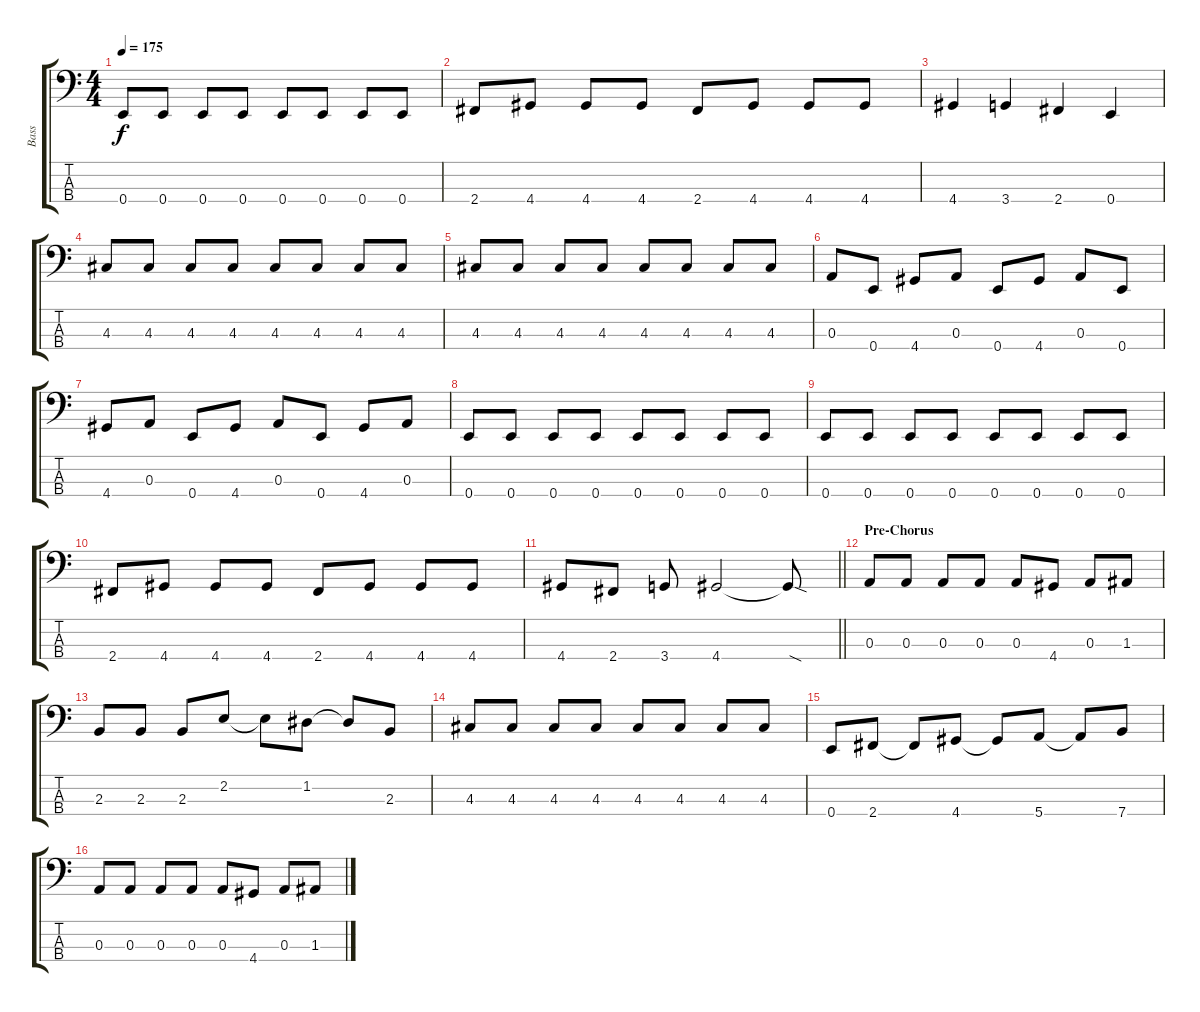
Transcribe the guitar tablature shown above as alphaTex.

\track ("Bass" "Bass") {instrument electricbasspick}
\staff {score tabs}
\tuning (G2 D2 A1 E1) {hide}
\ts (4 4)
\tempo 175
\clef f4
\ks c
0.4.8{dy f} 0.4.8 0.4.8 0.4.8 0.4.8 0.4.8 0.4.8 0.4.8 |
2.4.8 4.4.8 4.4.8 4.4.8 2.4.8 4.4.8 4.4.8 4.4.8 |
4.4.4 3.4.4 2.4.4 0.4.4 |
4.3.8 4.3.8 4.3.8 4.3.8 4.3.8 4.3.8 4.3.8 4.3.8 |
4.3.8 4.3.8 4.3.8 4.3.8 4.3.8 4.3.8 4.3.8 4.3.8 |
0.3.8 0.4.8 4.4.8 0.3.8 0.4.8 4.4.8 0.3.8 0.4.8 |
4.4.8 0.3.8 0.4.8 4.4.8 0.3.8 0.4.8 4.4.8 0.3.8 |
0.4.8 0.4.8 0.4.8 0.4.8 0.4.8 0.4.8 0.4.8 0.4.8 |
0.4.8 0.4.8 0.4.8 0.4.8 0.4.8 0.4.8 0.4.8 0.4.8 |
2.4.8 4.4.8 4.4.8 4.4.8 2.4.8 4.4.8 4.4.8 4.4.8 |
\barLineRight lightlight
4.4.8 2.4.8 3.4.8 4.4.2 4.4{sod t}.8 |
\section ("" "Pre-Chorus")
0.3.8 0.3.8 0.3.8 0.3.8 0.3.8 4.4.8 0.3.8 1.3.8 |
2.3.8 2.3.8 2.3.8 2.2.8 2.2{t}.8 1.2.8 1.2{t}.8 2.3.8 |
4.3.8 4.3.8 4.3.8 4.3.8 4.3.8 4.3.8 4.3.8 4.3.8 |
0.4.8 2.4.8 2.4{t}.8 4.4.8 4.4{t}.8 5.4.8 5.4{t}.8 7.4.8 |
0.3.8 0.3.8 0.3.8 0.3.8 0.3.8 4.4.8 0.3.8 1.3.8
